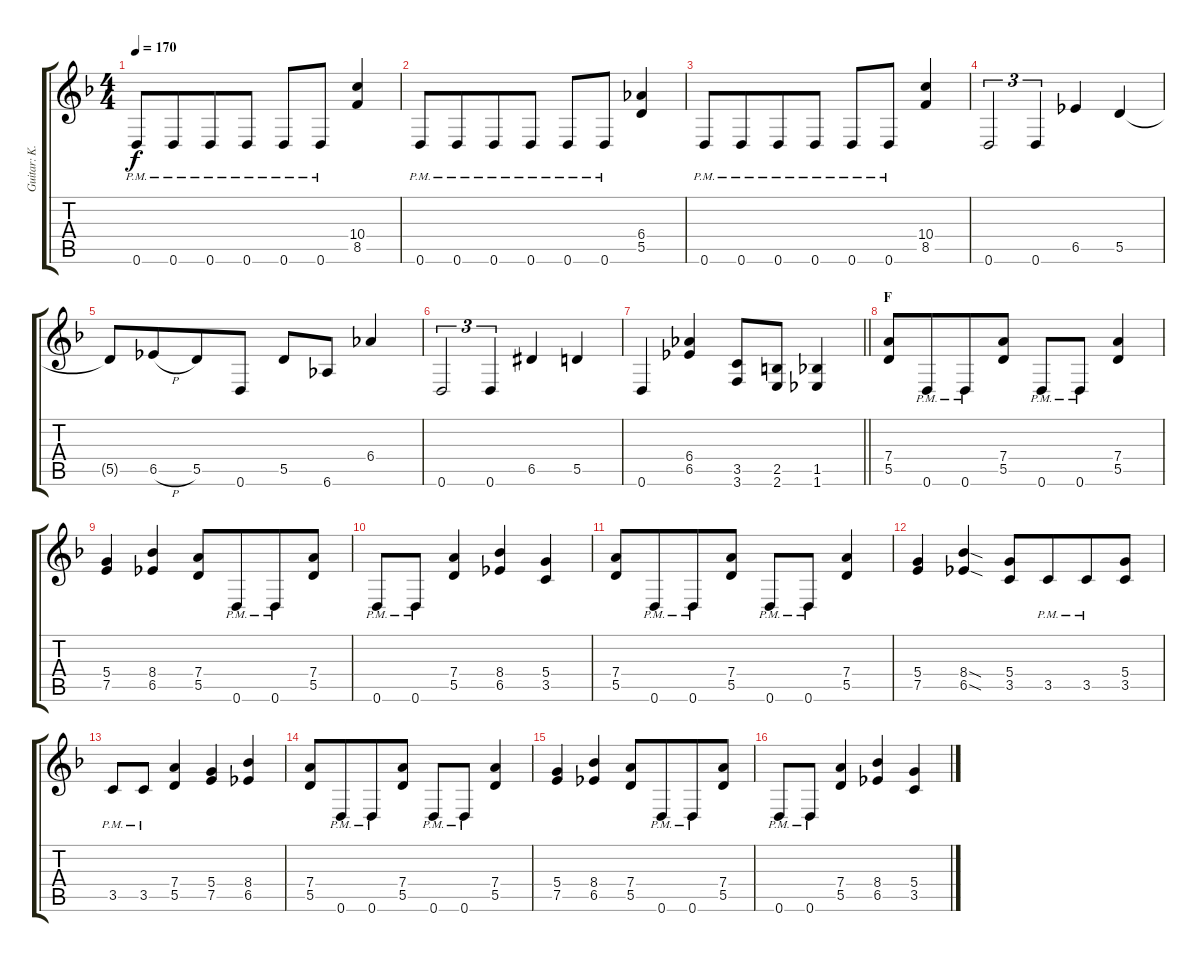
\track ("Guitar: K.K." "Guitar: K.") {instrument distortionguitar}
\staff {score tabs}
\tuning (E4 B3 G3 D3 A2 D2) {hide}
\ts (4 4)
\tempo 170
\clef g2
\ks f
0.6{pm}.8{dy f} 0.6{pm}.8{beam merge} 0.6{pm}.8 0.6{pm}.8 0.6{pm}.8 0.6{pm}.8{beam merge} (10.4 8.5).4 |
0.6{pm}.8 0.6{pm}.8{beam merge} 0.6{pm}.8 0.6{pm}.8 0.6{pm}.8 0.6{pm}.8{beam merge} (6.4 5.5).4 |
0.6{pm}.8 0.6{pm}.8{beam merge} 0.6{pm}.8 0.6{pm}.8 0.6{pm}.8 0.6{pm}.8{beam merge} (10.4 8.5).4 |
0.6.2{tu (3 2)} 0.6.4{tu (3 2)} 6.5.4 5.5.4 |
5.5{t}.8 6.5{h}.8{beam merge} 5.5.8 0.6.8 5.5.8 6.6.8 6.4.4 |
0.6.2{tu (3 2)} 0.6.4{tu (3 2)} 6.5{acc #}.4 5.5.4 |
\barLineRight lightlight
0.6.4 (6.4 6.5).4{beam merge} (3.5 3.6).8 (2.5 2.6).8 (1.5 1.6).4 |
\section ("" "F")
(7.4 5.5).8 0.6{pm}.8{beam merge} 0.6{pm}.8 (7.4 5.5).8 0.6{pm}.8 0.6{pm}.8 (7.4 5.5).4 |
(5.4 7.5).4 (8.4 6.5).4 (7.4 5.5).8 0.6{pm}.8{beam merge} 0.6{pm}.8 (7.4 5.5).8 |
0.6{pm}.8 0.6{pm}.8 (7.4 5.5).4 (8.4 6.5).4 (5.4 3.5).4 |
(7.4 5.5).8 0.6{pm}.8{beam merge} 0.6{pm}.8 (7.4 5.5).8 0.6{pm}.8 0.6{pm}.8 (7.4 5.5).4 |
(5.4 7.5).4 (8.4{sod} 6.5{sod}).4 (5.4 3.5).8 3.5{pm}.8{beam merge} 3.5{pm}.8 (5.4 3.5).8 |
3.5{pm}.8 3.5{pm}.8 (7.4 5.5).4 (5.4 7.5).4 (8.4 6.5).4 |
(7.4 5.5).8 0.6{pm}.8{beam merge} 0.6{pm}.8 (7.4 5.5).8 0.6{pm}.8 0.6{pm}.8 (7.4 5.5).4 |
(5.4 7.5).4 (8.4 6.5).4 (7.4 5.5).8 0.6{pm}.8{beam merge} 0.6{pm}.8 (7.4 5.5).8 |
0.6{pm}.8 0.6{pm}.8 (7.4 5.5).4 (8.4 6.5).4 (5.4 3.5).4
